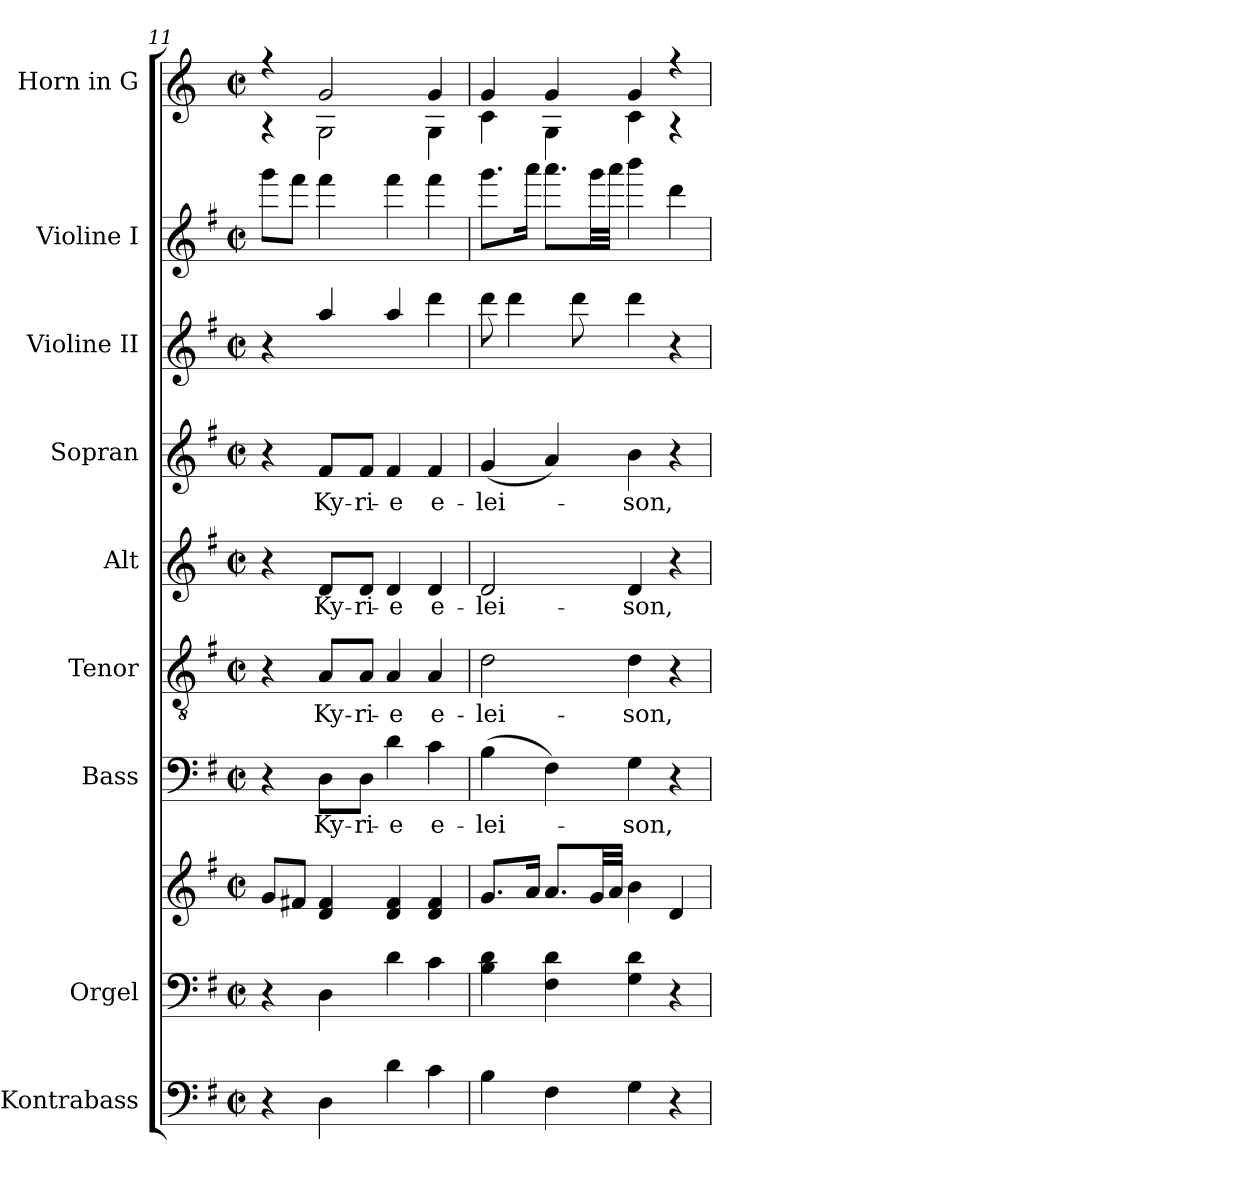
**kern	**kern	**kern	**kern	**text	**kern	**text	**kern	**text	**kern	**text	**kern	**kern	**kern
*part9	*part8	*part8	*part7	*part7	*part6	*part6	*part5	*part5	*part4	*part4	*part3	*part2	*part1
*staff10	*staff9	*staff8	*staff7	*staff7	*staff6	*staff6	*staff5	*staff5	*staff4	*staff4	*staff3	*staff2	*staff1
*I"Kontrabass	*I"Orgel	*	*I"Bass	*	*I"Tenor	*	*I"Alt	*	*I"Sopran	*	*I"Violine II	*I"Violine I	*I"Horn in G
*I'Kb.	*I'Org.	*	*I'B	*	*I'T	*	*I'A	*	*I'S	*	*I'Vl. II	*I'Vl. I	*I'Hrn.
*clefF4	*clefF4	*clefG2	*clefF4	*	*clefGv2	*	*clefG2	*	*clefG2	*	*clefG2	*clefG2	*clefG2
*ITrd7c12	*	*	*	*	*	*	*	*	*	*	*ITrd7c12	*ITrd7c12	*ITrd3c5
*k[f#]	*k[f#]	*k[f#]	*k[f#]	*	*k[f#]	*	*k[f#]	*	*k[f#]	*	*k[f#]	*k[f#]	*k[f#]
*G:	*G:	*G:	*G:	*	*G:	*	*G:	*	*G:	*	*G:	*G:	*G:
*M2/2	*M2/2	*M2/2	*M2/2	*	*M2/2	*	*M2/2	*	*M2/2	*	*M2/2	*M2/2	*M2/2
*met(c|)	*met(c|)	*met(c|)	*met(c|)	*	*met(c|)	*	*met(c|)	*	*met(c|)	*	*met(c|)	*met(c|)	*met(c|)
=11	=11	=11	=11	=11	=11	=11	=11	=11	=11	=11	=11	=11	=11
*	*	*	*	*	*	*	*	*	*	*	*	*	*^
4r	4r	8g/L	4r	.	4r	.	4r	.	4r	.	4r	8gg\L	4r	4r
.	.	8f#X/J	.	.	.	.	.	.	.	.	.	8ff#\J	.	.
!	!	!	!	!LO:LY:b	!	!LO:LY:b	!	!LO:LY:b	!	!LO:LY:b	!	!	!	!
4DD\	4D\	4d/ 4f#/	8D\L	Ky-	8A/L	Ky-	8d/L	Ky-	8f#/L	Ky-	4a/	4ff#\	2d/	2D\
!	!	!	!	!LO:LY:b	!	!LO:LY:b	!	!LO:LY:b	!	!LO:LY:b	!	!	!	!
.	.	.	8D\J	-ri-	8A/J	-ri-	8d/J	-ri-	8f#/J	-ri-	.	.	.	.
!	!	!	!	!LO:LY:b	!	!LO:LY:b	!	!LO:LY:b	!	!LO:LY:b	!	!	!	!
4D\	4d\	4d/ 4f#/	4d\	-e	4A/	-e	4d/	-e	4f#/	-e	4a/	4ff#\	.	.
!	!	!	!	!LO:LY:b	!	!LO:LY:b	!	!LO:LY:b	!	!LO:LY:b	!	!	!	!
4C\	4c\	4d/ 4f#/	4c\	e-	4A/	e-	4d/	e-	4f#/	e-	4dd\	4ff#\	4d/	4D\
=12	=12	=12	=12	=12	=12	=12	=12	=12	=12	=12	=12	=12	=12	=12
!	!	!	!	!LO:LY:b	!	!LO:LY:b	!	!LO:LY:b	!	!LO:LY:b	!	!	!	!
4BB\	4B\ 4d\	8.g/L	(>4B\	-lei-	2d\	-lei-	2d/	-lei-	(<4g/	-lei-	8dd\	8.gg\L	4d/	4G\
.	.	.	.	.	.	.	.	.	.	.	4dd\	.	.	.
.	.	16a/Jk	.	.	.	.	.	.	.	.	.	16aa\Jk	.	.
4FF#\	4F#\ 4d\	8.a/L	4F#\)	.	.	.	.	.	4a/)	.	.	8.aa\L	4d/	4D\
.	.	.	.	.	.	.	.	.	.	.	8dd\	.	.	.
.	.	32g/LL	.	.	.	.	.	.	.	.	.	32gg\LL	.	.
.	.	32a/JJJ	.	.	.	.	.	.	.	.	.	32aa\JJJ	.	.
!	!	!	!	!LO:LY:b	!	!LO:LY:b	!	!LO:LY:b	!	!LO:LY:b	!	!	!	!
4GG\	4G\ 4d\	4b\	4G\	-son,	4d\	-son,	4d/	-son,	4b\	-son,	4dd\	4bb\	4d/	4G\
4r	4r	4d/	4r	.	4r	.	4r	.	4r	.	4r	4dd\	4r	4r
*	*	*	*	*	*	*	*	*	*	*	*	*	*v	*v
=	=	=	=	=	=	=	=	=	=	=	=	=	=
*-	*-	*-	*-	*-	*-	*-	*-	*-	*-	*-	*-	*-	*-
